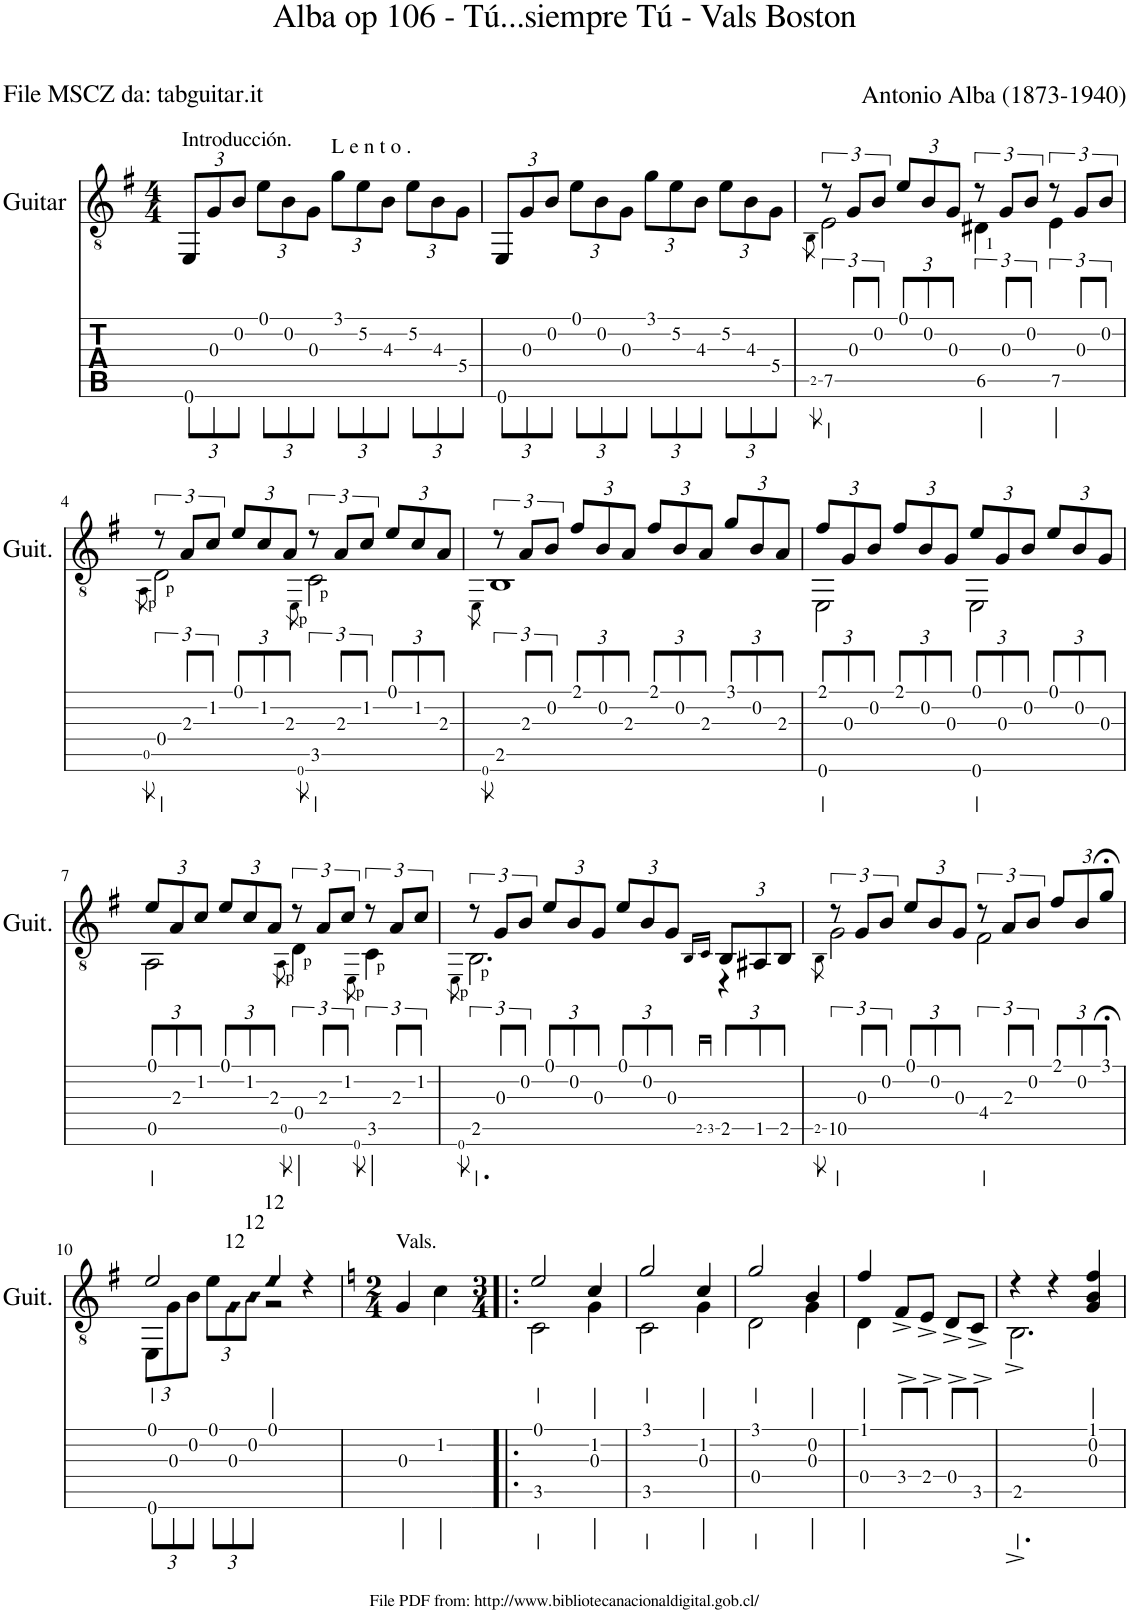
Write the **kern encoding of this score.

**kern	**kern
*part2	*part1
*staff2	*staff1
*I"Chitarra classica (Intavolatura)	*I"Guitar
*	*I'Guit.
*stria6	*
*	*clefGv2
*k[f#]	*k[f#]
*M4/4	*M4/4
*Xbrackettup	*Xbrackettup
=1	=1
!	!LO:TX:a:t=Introducción.
12EE\L	12EE/L
12G\	12G/
12B\J	12B/J
12e\L	12e\L
12B\	12B\
12G\J	12G\J
!	!LO:TX:a:t=L e n t o .
12g\L	12g\L
12e\	12e\
12B\J	12B\J
12e\L	12e\L
12B\	12B\
12G\J	12G\J
=2	=2
12EE\L	12EE/L
12G\	12G/
12B\J	12B/J
12e\L	12e\L
12B\	12B\
12G\J	12G\J
12g\L	12g\L
12e\	12e\
12B\J	12B\J
12e\L	12e\L
12B\	12B\
12G\J	12G\J
=3	=3
*^	*^
.	8qBB\	.	8qBB\
*v	*v	*	*
*	*v	*v
*brackettup	*brackettup
*^	*^
12r	2E\	12r	2E\
12G/L	.	12G/L	.
12B/J	.	12B/J	.
*Xbrackettup	*	*Xbrackettup	*
12e/L	.	12e/L	.
12B/	.	12B/	.
12G/J	.	12G/J	.
*brackettup	*	*brackettup	*
12r	4D#X\	12r	4D#X\
12G/L	.	12G/L	.
12B/J	.	12B/J	.
12r	4E\	12r	4E\
12G/L	.	12G/L	.
12B/J	.	12B/J	.
!!LO:LB:g=z	!!
=4	=4	=4	=4
.	8qAA\	.	8qAA\
12r	2D\	12r	2D\
12A/L	.	12A/L	.
12c/J	.	12c/J	.
*Xbrackettup	*	*Xbrackettup	*
12e/L	.	12e/L	.
12c/	.	12c/	.
12A/J	.	12A/J	.
.	8qEE\	.	8qEE\
*brackettup	*	*brackettup	*
12r	2C\	12r	2C\
12A/L	.	12A/L	.
12c/J	.	12c/J	.
*Xbrackettup	*	*Xbrackettup	*
12e/L	.	12e/L	.
12c/	.	12c/	.
12A/J	.	12A/J	.
=5	=5	=5	=5
.	8qEE\	.	8qEE\
*brackettup	*	*brackettup	*
12r	1BB	12r	1BB
12A/L	.	12A/L	.
12B/J	.	12B/J	.
*Xbrackettup	*	*Xbrackettup	*
12f#/L	.	12f#/L	.
12B/	.	12B/	.
12A/J	.	12A/J	.
12f#/L	.	12f#/L	.
12B/	.	12B/	.
12A/J	.	12A/J	.
12g/L	.	12g/L	.
12B/	.	12B/	.
12A/J	.	12A/J	.
=6	=6	=6	=6
12f#/L	2EE\	12f#/L	2EE\
12G/	.	12G/	.
12B/J	.	12B/J	.
12f#/L	.	12f#/L	.
12B/	.	12B/	.
12G/J	.	12G/J	.
12e/L	2EE\	12e/L	2EE\
12G/	.	12G/	.
12B/J	.	12B/J	.
12e/L	.	12e/L	.
12B/	.	12B/	.
12G/J	.	12G/J	.
!!LO:LB:g=z	!!
=7	=7	=7	=7
12e/L	2AA\	12e/L	2AA\
12A/	.	12A/	.
12c/J	.	12c/J	.
12e/L	.	12e/L	.
12c/	.	12c/	.
12A/J	.	12A/J	.
.	8qAA\	.	8qAA\
*brackettup	*	*brackettup	*
12r	4D\	12r	4D\
12A/L	.	12A/L	.
12c/J	.	12c/J	.
.	8qEE\	.	8qEE\
12r	4C\	12r	4C\
12A/L	.	12A/L	.
12c/J	.	12c/J	.
=8	=8	=8	=8
.	8qEE\	.	8qEE\
12r	2.BB\	12r	2.BB\
12G/L	.	12G/L	.
12B/J	.	12B/J	.
*Xbrackettup	*	*Xbrackettup	*
12e/L	.	12e/L	.
12B/	.	12B/	.
12G/J	.	12G/J	.
12e/L	.	12e/L	.
12B/	.	12B/	.
12G/J	.	12G/J	.
16qBB/LL	.	16qBB/LL	.
16qC/JJ	.	16qC/JJ	.
12BB/L	4r	12BB/L	4r
12AA#X/	.	12AA#X/	.
12BB/J	.	12BB/J	.
=9	=9	=9	=9
.	8qBB\	.	8qBB\
*brackettup	*	*brackettup	*
12r	2G\	12r	2G\
12G/L	.	12G/L	.
12B/J	.	12B/J	.
*Xbrackettup	*	*Xbrackettup	*
12e/L	.	12e/L	.
12B/	.	12B/	.
12G/J	.	12G/J	.
*brackettup	*	*brackettup	*
12r	2F#\	12r	2F#\
12A/L	.	12A/L	.
12B/J	.	12B/J	.
*Xbrackettup	*	*Xbrackettup	*
12f#/L	.	12f#/L	.
12B/	.	12B/	.
12g;</J	.	12g;</J	.
!!LO:LB:g=z	!!
=10	=10	=10	=10
2e/	12EE\L	2e/	12EE\L
.	12G\	.	12G\
.	12B\J	.	12B\J
.	12e\L	.	12e\L
!	!	!	!LO:TX:a:t=12
!	!LO:N:head=diamond	!	!LO:N:head=diamond
.	12G\	.	12G\
!	!	!	!LO:TX:a:t=12
!	!LO:N:head=diamond	!	!LO:N:head=diamond
.	12B\J	.	12B\J
!	!	!LO:TX:a:t=12	!
!LO:N:head=diamond	!	!LO:N:head=diamond	!
4e/	2r	4e/	2r
4r	.	4r	.
*v	*v	*	*
*	*v	*v
=11	=11
*k[]	*k[]
*M2/4	*M2/4
!	!LO:TX:a:t=Vals.
4G\	4G/
4c\	4c\
=12!|:	=12!|:
*M3/4	*M3/4
*^	*^
2e/	2C\	2e/	2C\
4c/	4G\	4c/	4G\
=13	=13	=13	=13
2g/	2C\	2g/	2C\
4c/	4G\	4c/	4G\
=14	=14	=14	=14
2g/	2D\	2g/	2D\
4B/	4G\	4B/	4G\
=15	=15	=15	=15
4f/	4D\	4f/	4D\
8F^/L	2ryy	8D^/L	2ryy
8E^/J	.	8E^/J	.
8D^/L	.	8D^/L	.
8C^/J	.	8C^/J	.
=16	=16	=16	=16
4r	2.BB^\	4r	2.BB^\
4r	.	4r	.
4G/ 4B/ 4f/	.	4G/ 4B/ 4f/	.
*v	*v	*	*
*	*v	*v
=	=
*-	*-
